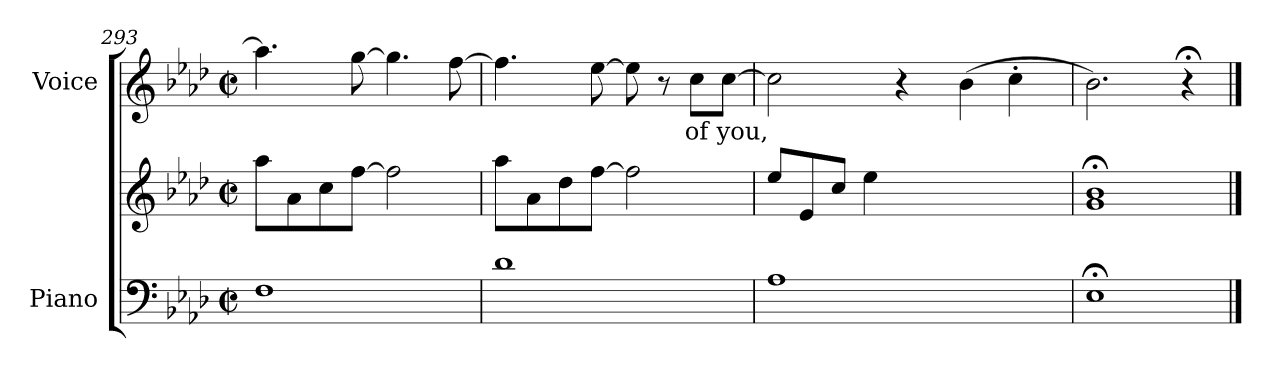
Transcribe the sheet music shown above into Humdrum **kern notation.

**kern	**kern	**kern	**text
*part2	*part2	*part1	*part1
*staff3	*staff2	*staff1	*staff1
*I"Piano	*	*I"Voice	*
*I'Pno	*	*I'V	*
*clefF4	*clefG2	*clefG2	*
*k[b-e-a-d-]	*k[b-e-a-d-]	*k[b-e-a-d-]	*
*M2/2	*M2/2	*M2/2	*
*met(c|)	*met(c|)	*met(c|)	*
=293	=293	=293	=293
1F	8aa-\L	4.aa-\]	.
.	8a-\	.	.
.	8cc\	.	.
.	[>8ff\J	[>8gg\	.
.	2ff\]	4.gg\]	.
.	.	[>8ff\	.
=294	=294	=294	=294
1d-	8aa-\L	4.ff\]	.
.	8a-\	.	.
.	8dd-\	.	.
.	[>8ff\J	[>8ee-\	.
.	2ff\]	8ee-\]	.
.	.	8r	.
!	!	!	!LO:LY:b
.	.	8cc\L	of
!	!	!	!LO:LY:b
.	.	[>8cc\J	you,
=295	=295	=295	=295
1A-	8ee-/L	2cc\]	.
.	8e-/	.	.
.	8cc/J	.	.
.	4ee-\	.	.
.	.	4r	.
.	2ryy	.	.
.	.	(>4b-\	.
4ryy	.	4cc'>\	.
.	8ryy	.	.
=296	=296	=296	=296
1E-;<	1g;< 1b-;<	2.b-\)	.
.	.	4r;<	.
==	==	==	==
*-	*-	*-	*-
